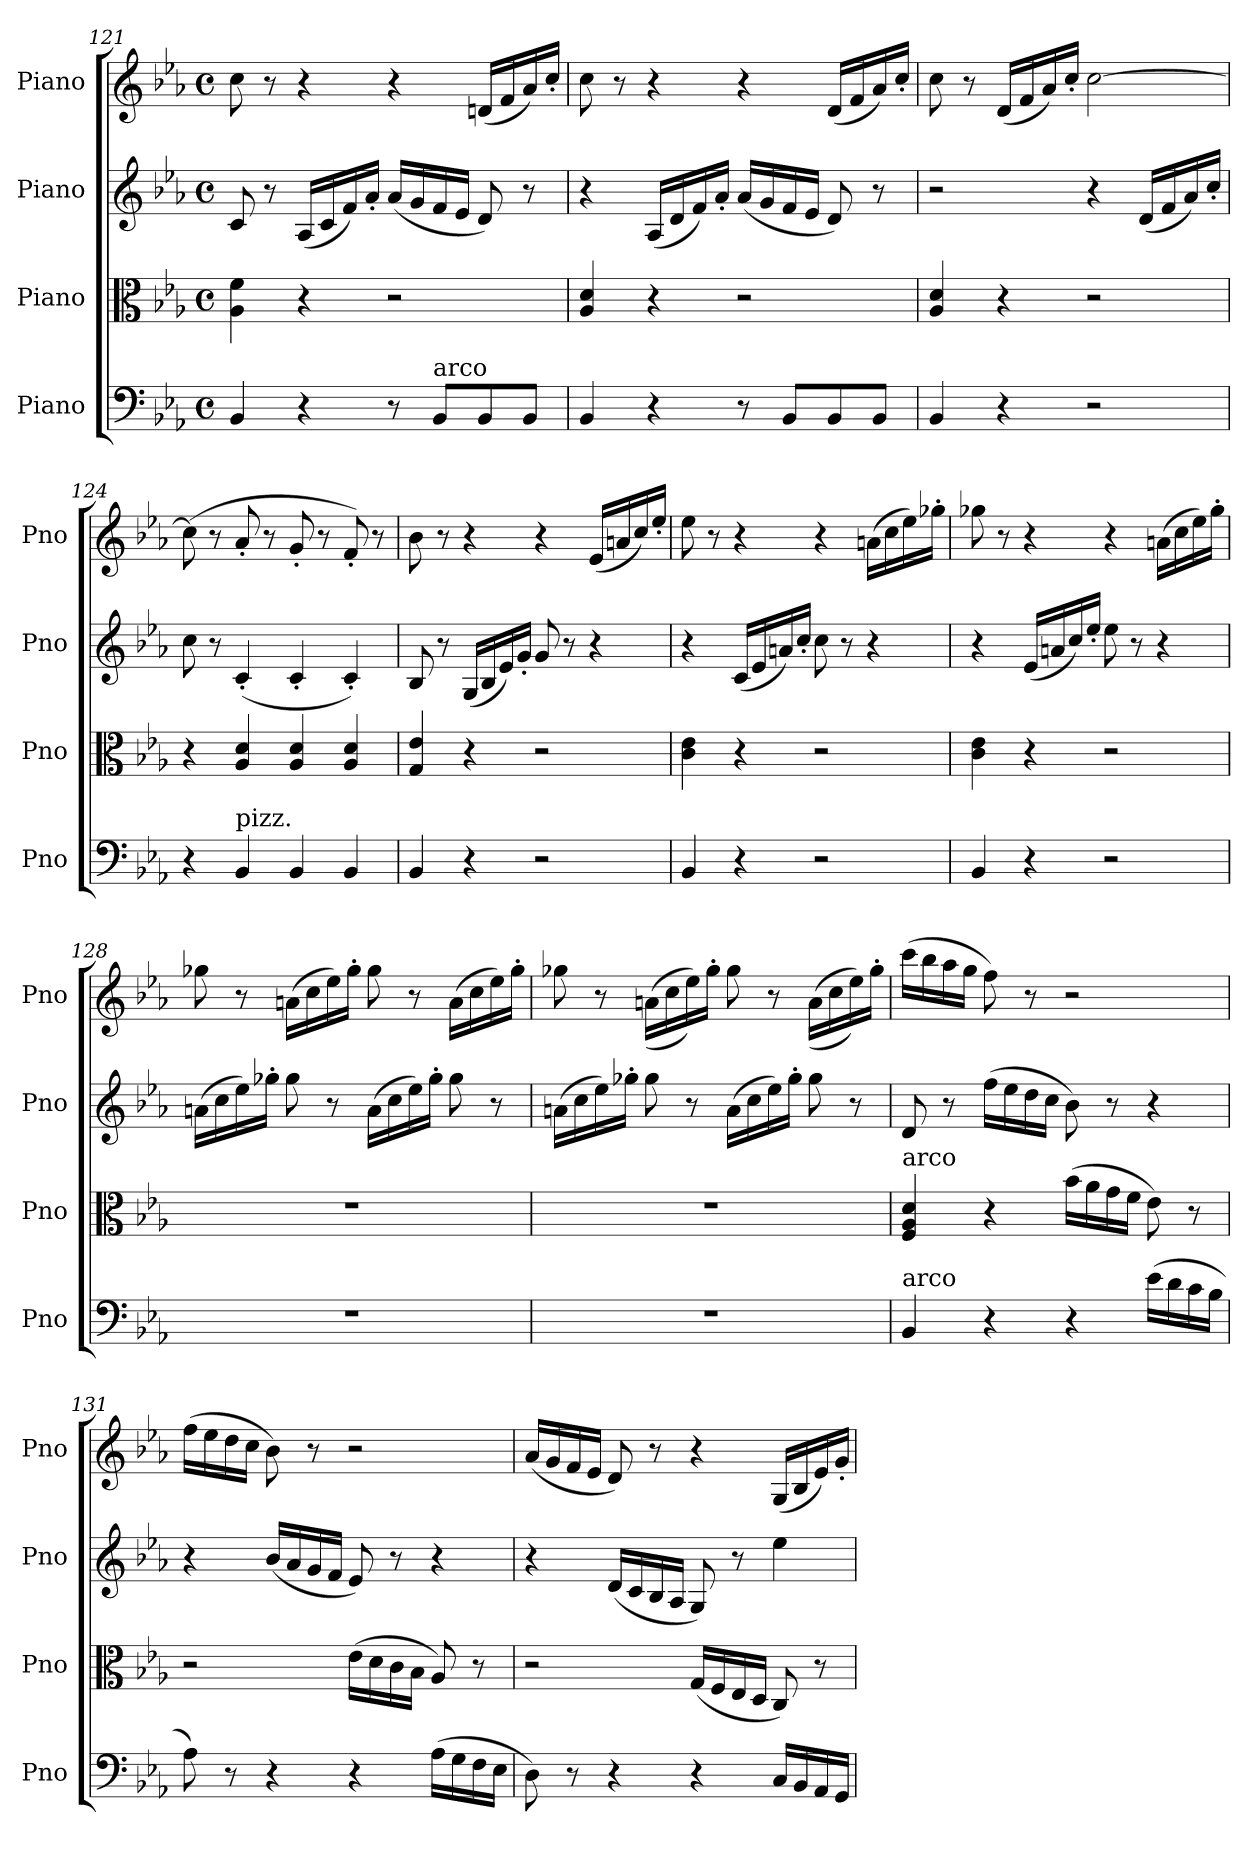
**kern	**kern	**kern	**kern
*part4	*part3	*part2	*part1
*staff4	*staff3	*staff2	*staff1
*I"Piano	*I"Piano	*I"Piano	*I"Piano
*I'Pno	*I'Pno	*I'Pno	*I'Pno
!!LO:LB:g=z
*clefF4	*clefC3	*clefG2	*clefG2
*k[b-e-a-]	*k[b-e-a-]	*k[b-e-a-]	*k[b-e-a-]
*M4/4	*M4/4	*M4/4	*M4/4
*met(c)	*met(c)	*met(c)	*met(c)
=121	=121	=121	=121
4BB-/	4A-\ 4f\	8c/	8cc\
.	.	8r	8r
4r	4r	(16A-/LL	4r
.	.	16c/	.
.	.	16f/)	.
.	.	16a-'/JJ	.
8r	2r	(16a-/LL	4r
.	.	16g/	.
!LO:TX:a:t=arco	!	!	!
8BB-/L	.	16f/	.
.	.	16e-/JJ	.
8BB-/	.	8d/)	(16dn/LL
.	.	.	16f/
8BB-/J	.	8r	16a-/)
.	.	.	16cc'/JJ
=122	=122	=122	=122
4BB-/	4A-/ 4d/	4r	8cc\
.	.	.	8r
4r	4r	(16A-/LL	4r
.	.	16d/	.
.	.	16f/)	.
.	.	16a-'/JJ	.
8r	2r	(16a-/LL	4r
.	.	16g/	.
8BB-/L	.	16f/	.
.	.	16e-/JJ	.
8BB-/	.	8d/)	(16d/LL
.	.	.	16f/
8BB-/J	.	8r	16a-/)
.	.	.	16cc'/JJ
=123	=123	=123	=123
4BB-/	4A-/ 4d/	2r	8cc\
.	.	.	8r
4r	4r	.	(16d/LL
.	.	.	16f/
.	.	.	16a-/)
.	.	.	16cc'/JJ
2r	2r	4r	[2cc\
.	.	(16d/LL	.
.	.	16f/	.
.	.	16a-/)	.
.	.	16cc'/JJ	.
=124	=124	=124	=124
4r	4r	8cc\	(8cc\]
.	.	8r	8r
!LO:TX:a:t=pizz.	!	!	!
4BB-/	4A-/ 4d/	(4c'/	8a-'/
.	.	.	8r
4BB-/	4A-/ 4d/	4c'/	8g'/
.	.	.	8r
4BB-/	4A-/ 4d/	4c'/)	8f'/)
.	.	.	8r
=125	=125	=125	=125
4BB-/	4G/ 4e-/	8B-/	8b-\
.	.	8r	8r
4r	4r	(16G/LL	4r
.	.	16B-/	.
.	.	16e-/)	.
.	.	16g'/JJ	.
2r	2r	8g/	4r
.	.	8r	.
.	.	4r	(16e-/LL
.	.	.	16an/
.	.	.	16cc/)
.	.	.	16ee-'/JJ
!!LO:LB:g=z
=126	=126	=126	=126
4BB-/	4c\ 4e-\	4r	8ee-\
.	.	.	8r
4r	4r	(16c/LL	4r
.	.	16e-/	.
.	.	16an/)	.
.	.	16cc'/JJ	.
2r	2r	8cc\	4r
.	.	8r	.
.	.	4r	(16an\LL
.	.	.	16cc\
.	.	.	16ee-\)
.	.	.	16gg-X'\JJ
=127	=127	=127	=127
4BB-/	4c\ 4e-\	4r	8gg-X\
.	.	.	8r
4r	4r	(16e-/LL	4r
.	.	16an/	.
.	.	16cc/)	.
.	.	16ee-'/JJ	.
2r	2r	8ee-\	4r
.	.	8r	.
.	.	4r	(16an\LL
.	.	.	16cc\
.	.	.	16ee-\)
.	.	.	16gg-'\JJ
=128	=128	=128	=128
1r	1r	(16an\LL	8gg-X\
.	.	16cc\	.
.	.	16ee-\)	8r
.	.	16gg-X'\JJ	.
.	.	8gg-\	(16an\LL
.	.	.	16cc\
.	.	8r	16ee-\)
.	.	.	16gg-'\JJ
.	.	(16a\LL	8gg-\
.	.	16cc\	.
.	.	16ee-\)	8r
.	.	16gg-'\JJ	.
.	.	8gg-\	(16a\LL
.	.	.	16cc\
.	.	8r	16ee-\)
.	.	.	16gg-'\JJ
=129	=129	=129	=129
1r	1r	(16an\LL	8gg-X\
.	.	16cc\	.
.	.	16ee-\)	8r
.	.	16gg-X'\JJ	.
.	.	8gg-\	((16an\LL
.	.	.	16cc\
.	.	8r	16ee-\))
.	.	.	16gg-'\JJ
.	.	(16a\LL	8gg-\
.	.	16cc\	.
.	.	16ee-\)	8r
.	.	16gg-'\JJ	.
.	.	8gg-\	((16a\LL
.	.	.	16cc\
.	.	8r	16ee-\))
.	.	.	16gg-'\JJ
!!LO:LB:g=z
=130	=130	=130	=130
!	!LO:TX:a:t=arco	!	!
!LO:TX:a:t=arco	!	!	!
4BB-/	4F/ 4A-/ 4d/	8d/	(16ccc\LL
.	.	.	16bb-\
.	.	8r	16aa-\
.	.	.	16gg\JJ
4r	4r	(16ff\LL	8ff\)
.	.	16ee-\	.
.	.	16dd\	8r
.	.	16cc\JJ	.
4r	(16b-\LL	8b-\)	2r
.	16a-\	.	.
.	16g\	8r	.
.	16f\JJ	.	.
(16e-\LL	8e-\)	4r	.
16d\	.	.	.
16c\	8r	.	.
16B-\JJ	.	.	.
=131	=131	=131	=131
8A-\)	2r	4r	(16ff\LL
.	.	.	16ee-\
8r	.	.	16dd\
.	.	.	16cc\JJ
4r	.	(16b-/LL	8b-\)
.	.	16a-/	.
.	.	16g/	8r
.	.	16f/JJ	.
4r	(16e-\LL	8e-/)	2r
.	16d\	.	.
.	16c\	8r	.
.	16B-\JJ	.	.
(16A-\LL	8A-/)	4r	.
16G\	.	.	.
16F\	8r	.	.
16E-\JJ	.	.	.
=132	=132	=132	=132
8D\)	2r	4r	(16a-/LL
.	.	.	16g/
8r	.	.	16f/
.	.	.	16e-/JJ
4r	.	(16d/LL	8d/)
.	.	16c/	.
.	.	16B-/	8r
.	.	16A-/JJ	.
4r	(16G/LL	8G/)	4r
.	16F/	.	.
.	16E-/	8r	.
.	16D/JJ	.	.
16C/LL	8C/)	4ee-\	(16G/LL
16BB-/	.	.	16B-/
16AA-/	8r	.	16e-/)
16GG/JJ	.	.	16g'/JJ
=	=	=	=
*-	*-	*-	*-
